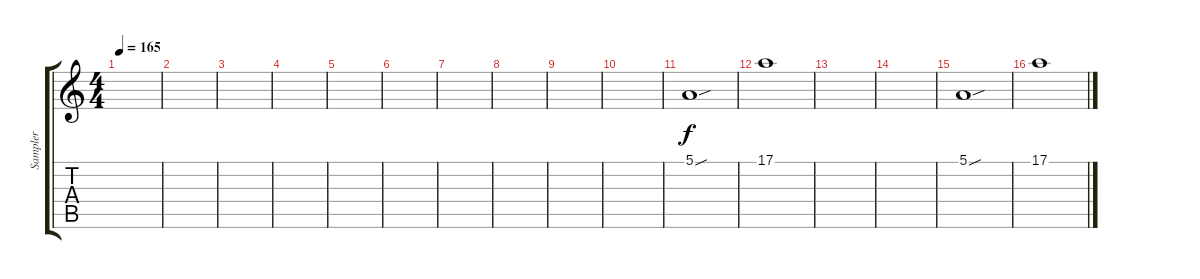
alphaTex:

\track ("Sampler" "Sampler") {instrument whistle}
\staff {score tabs}
\tuning (E4 B3 G3 D3 A2 E2) {hide}
\ts (4 4)
\tempo 165
\clef g2
\ks c
|
|
|
|
|
|
|
|
|
|
5.1{sou}.1 |
17.1.1 |
|
|
5.1{sou}.1 |
17.1.1
